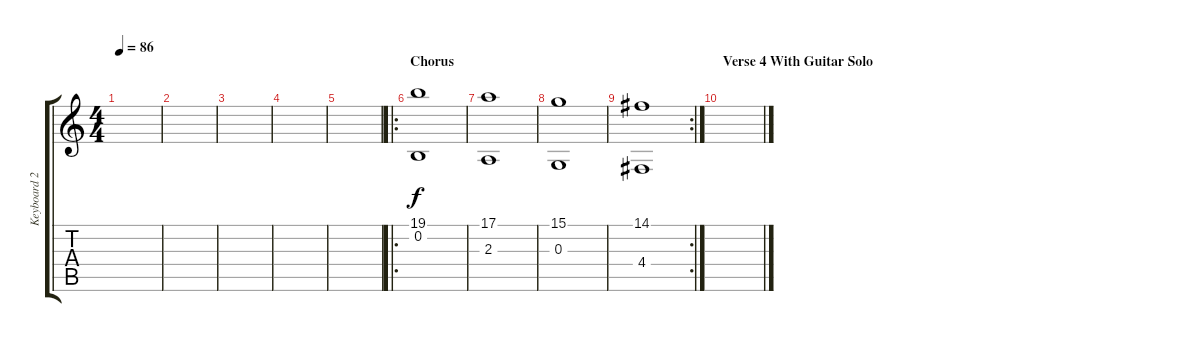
\track ("Keyboard 2" "Keyboard 2") {instrument tremolostrings}
\staff {score tabs}
\tuning (E4 B3 G3 D3 A2 E2) {hide}
\ts (4 4)
\tempo 86
\clef g2
\ks c
|
|
|
|
|
\ro
\section ("" "Chorus")
(19.1 0.2).1 |
(17.1 2.3).1 |
(15.1 0.3).1 |
\rc 2
(14.1 4.4).1 |
\section ("" "Verse 4 With Guitar Solo")
